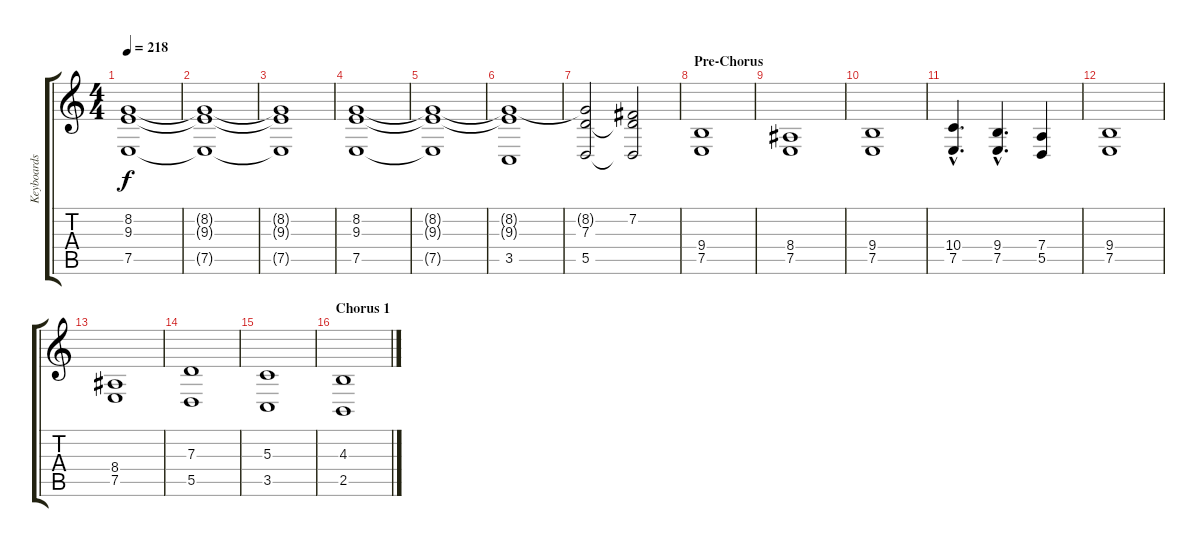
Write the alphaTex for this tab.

\track ("Keyboards 3" "Keyboards ") {instrument stringensemble1}
\staff {score tabs}
\tuning (E4 B3 G3 D3 A2 E2) {hide}
\ts (4 4)
\tempo 218
\clef g2
\ks c
(8.2{t} 9.3{t} 7.5{t}).1{dy f} |
(8.2{t} 9.3{t} 7.5{t}).1 |
(8.2{t} 9.3{t} 7.5{t}).1 |
(8.2 9.3 7.5).1 |
(8.2{t} 9.3{t} 7.5{t}).1 |
(8.2{t} 9.3{t} 3.5).1 |
(8.2{t} 7.3 5.5).2 (7.2 7.3{t} 5.5{t}).2 |
\section ("" "Pre-Chorus")
(9.4 7.5).1 |
(8.4 7.5).1 |
(9.4 7.5).1 |
(10.4{hac} 7.5{hac}).4{d} (9.4{hac} 7.5{hac}).4{d} (7.4 5.5).4 |
(9.4 7.5).1 |
(8.4 7.5).1 |
(7.3 5.5).1 |
(5.3 3.5).1 |
\section ("" "Chorus 1")
(4.3 2.5).1
